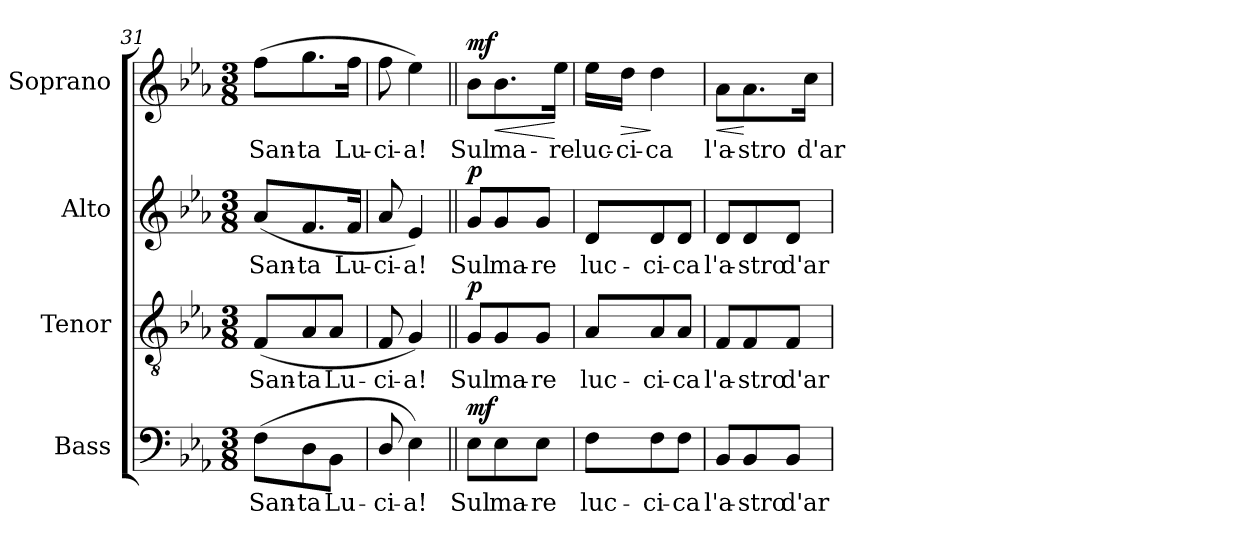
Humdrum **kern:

**kern	**text	**dynam	**kern	**text	**dynam	**kern	**text	**dynam	**kern	**text	**dynam
*part4	*part4	*part4	*part3	*part3	*part3	*part2	*part2	*part2	*part1	*part1	*part1
*staff4	*staff4	*staff4	*staff3	*staff3	*staff3	*staff2	*staff2	*staff2	*staff1	*staff1	*staff1
*I"Bass	*	*	*I"Tenor	*	*	*I"Alto	*	*	*I"Soprano	*	*
*I'B.	*	*	*I'T.	*	*	*I'A.	*	*	*I'S.	*	*
*clefF4	*	*	*clefGv2	*	*	*clefG2	*	*	*clefG2	*	*
*	*	*	*ITrd7c12	*	*	*	*	*	*	*	*
*k[b-e-a-]	*	*	*k[b-e-a-]	*	*	*k[b-e-a-]	*	*	*k[b-e-a-]	*	*
*E-:	*	*	*E-:	*	*	*E-:	*	*	*E-:	*	*
*M3/8	*	*	*M3/8	*	*	*M3/8	*	*	*M3/8	*	*
=31	=31	=31	=31	=31	=31	=31	=31	=31	=31	=31	=31
!	!LO:LY:b:color=#000000	!	!	!	!	!	!	!	!	!	!
!	!	!	!	!LO:LY:b:color=#000000	!	!	!	!	!	!	!
!	!	!	!	!	!	!	!LO:LY:b:color=#000000	!	!	!	!
!	!	!	!	!	!	!	!	!	!	!LO:LY:b:color=#000000	!
(8Fi\L	San-	.	(8FFi/L	San-	.	(8a-i/L	San-	.	(8ffi\L	San-	.
!	!LO:LY:b:color=#000000	!	!	!	!	!	!	!	!	!	!
!	!	!	!	!LO:LY:b:color=#000000	!	!	!	!	!	!	!
!	!	!	!	!	!	!	!LO:LY:b:color=#000000	!	!	!	!
!	!	!	!	!	!	!	!	!	!	!LO:LY:b:color=#000000	!
8Di\	-ta	.	8AA-i/	-ta	.	8.fi/	-ta	.	8.ggi\	-ta	.
!	!LO:LY:b:color=#000000	!	!	!	!	!	!	!	!	!	!
!	!	!	!	!LO:LY:b:color=#000000	!	!	!	!	!	!	!
8BB-i\J	Lu-	.	8AA-i/J	Lu-	.	.	.	.	.	.	.
!	!	!	!	!	!	!	!LO:LY:b:color=#000000	!	!	!	!
!	!	!	!	!	!	!	!	!	!	!LO:LY:b:color=#000000	!
.	.	.	.	.	.	16fi/Jk	Lu-	.	16ffi\Jk	Lu-	.
=32	=32	=32	=32	=32	=32	=32	=32	=32	=32	=32	=32
!	!LO:LY:b:color=#000000	!	!	!	!	!	!	!	!	!	!
!	!	!	!	!LO:LY:b:color=#000000	!	!	!	!	!	!	!
!	!	!	!	!	!	!	!LO:LY:b:color=#000000	!	!	!	!
!	!	!	!	!	!	!	!	!	!	!LO:LY:b:color=#000000	!
8Di/	-ci-	.	8FFi/	-ci-	.	8a-i/	-ci-	.	8ffi\	-ci-	.
!	!LO:LY:b:color=#000000	!	!	!	!	!	!	!	!	!	!
!	!	!	!	!LO:LY:b:color=#000000	!	!	!	!	!	!	!
!	!	!	!	!	!	!	!LO:LY:b:color=#000000	!	!	!	!
!	!	!	!	!	!	!	!	!	!	!LO:LY:b:color=#000000	!
4E-i\)	-a!	.	4GGi/)	-a!	.	4e-i/)	-a!	.	4ee-i\)	-a!	.
=33||	=33||	=33||	=33||	=33||	=33||	=33||	=33||	=33||	=33||	=33||	=33||
!	!LO:LY:b:color=#000000	!	!	!	!	!	!	!	!	!	!
!	!	!	!	!LO:LY:b:color=#000000	!	!	!	!	!	!	!
!	!	!	!	!	!	!	!LO:LY:b:color=#000000	!	!	!	!
!	!	!	!	!	!	!	!	!	!	!LO:LY:b:color=#000000	!
8E-i\L	Sul	mf	8GGi/L	Sul	p	8gi/L	Sul	p	8b-i\L	Sul	mf
!	!LO:LY:b:color=#000000	!	!	!	!	!	!	!	!	!	!
!	!	!	!	!LO:LY:b:color=#000000	!	!	!	!	!	!	!
!	!	!	!	!	!	!	!LO:LY:b:color=#000000	!	!	!	!
!	!	!	!	!	!	!	!	!	!	!LO:LY:b:color=#000000	!LO:HP:b
8E-i\	ma-	.	8GGi/	ma-	.	8gi/	ma-	.	8.b-i\	ma-	<
!	!LO:LY:b:color=#000000	!	!	!	!	!	!	!	!	!	!
!	!	!	!	!LO:LY:b:color=#000000	!	!	!	!	!	!	!
!	!	!	!	!	!	!	!LO:LY:b:color=#000000	!	!	!	!
8E-i\J	-re	.	8GGi/J	-re	.	8gi/J	-re	.	.	.	.
!	!	!	!	!	!	!	!	!	!	!LO:LY:b:color=#000000	!
.	.	.	.	.	.	.	.	.	16ee-i\Jk	-re	[
=34	=34	=34	=34	=34	=34	=34	=34	=34	=34	=34	=34
!	!LO:LY:b:color=#000000	!	!	!	!	!	!	!	!	!	!
!	!	!	!	!LO:LY:b:color=#000000	!	!	!	!	!	!	!
!	!	!	!	!	!	!	!LO:LY:b:color=#000000	!	!	!	!
!	!	!	!	!	!	!	!	!	!	!LO:LY:b:color=#000000	!
8Fi\L	luc-	.	8AA-i/L	luc-	.	8di/L	luc-	.	16ee-i\LL	luc-	.
!	!	!	!	!	!	!	!	!	!	!LO:LY:b:color=#000000	!LO:HP:b
.	.	.	.	.	.	.	.	.	16ddi\JJ	-ci-	>
!	!LO:LY:b:color=#000000	!	!	!	!	!	!	!	!	!	!
!	!	!	!	!LO:LY:b:color=#000000	!	!	!	!	!	!	!
!	!	!	!	!	!	!	!LO:LY:b:color=#000000	!	!	!	!
!	!	!	!	!	!	!	!	!	!	!LO:LY:b:color=#000000	!
8Fi\	-ci-	.	8AA-i/	-ci-	.	8di/	-ci-	.	4ddi\	-ca	]
!	!LO:LY:b:color=#000000	!	!	!	!	!	!	!	!	!	!
!	!	!	!	!LO:LY:b:color=#000000	!	!	!	!	!	!	!
!	!	!	!	!	!	!	!LO:LY:b:color=#000000	!	!	!	!
8Fi\J	-ca	.	8AA-i/J	-ca	.	8di/J	-ca	.	.	.	.
=35	=35	=35	=35	=35	=35	=35	=35	=35	=35	=35	=35
!	!LO:LY:b:color=#000000	!	!	!	!	!	!	!	!	!	!
!	!	!	!	!LO:LY:b:color=#000000	!	!	!	!	!	!	!
!	!	!	!	!	!	!	!LO:LY:b:color=#000000	!	!	!	!
!	!	!	!	!	!	!	!	!	!	!LO:LY:b:color=#000000	!LO:HP:b
8BB-i/L	l'a-	.	8FFi/L	l'a-	.	8di/L	l'a-	.	8a-i\L	l'a-	<
!	!LO:LY:b:color=#000000	!	!	!	!	!	!	!	!	!	!
!	!	!	!	!LO:LY:b:color=#000000	!	!	!	!	!	!	!
!	!	!	!	!	!	!	!LO:LY:b:color=#000000	!	!	!	!
!	!	!	!	!	!	!	!	!	!	!LO:LY:b:color=#000000	!
8BB-i/	-stro	.	8FFi/	-stro	.	8di/	-stro	.	8.a-i\	-stro	[
!	!LO:LY:b:color=#000000	!	!	!	!	!	!	!	!	!	!
!	!	!	!	!LO:LY:b:color=#000000	!	!	!	!	!	!	!
!	!	!	!	!	!	!	!LO:LY:b:color=#000000	!	!	!	!
8BB-i/J	d'ar-	.	8FFi/J	d'ar-	.	8di/J	d'ar-	.	.	.	.
!	!	!	!	!	!	!	!	!	!	!LO:LY:b:color=#000000	!
.	.	.	.	.	.	.	.	.	16cci\Jk	d'ar-	.
=	=	=	=	=	=	=	=	=	=	=	=
*-	*-	*-	*-	*-	*-	*-	*-	*-	*-	*-	*-
